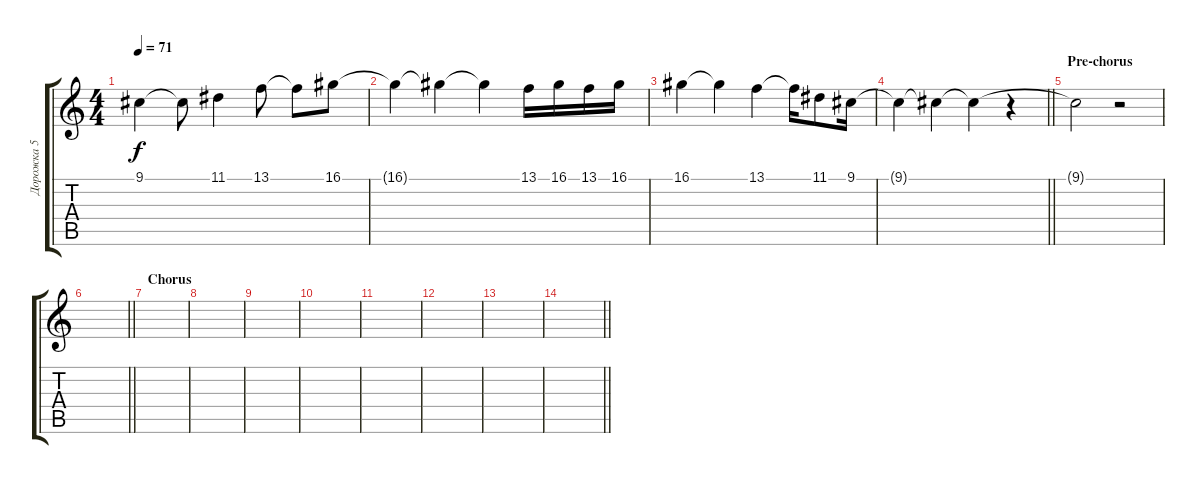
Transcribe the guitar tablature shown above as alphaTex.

\track ("Дорожка 5" "Дорожка 5") {instrument choiraahs}
\staff {score tabs}
\tuning (E4 B3 G3 D3 A2 E2) {hide}
\ts (4 4)
\tempo 71
\clef g2
\ks c
9.1.4{dy f} 9.1{t}.8 11.1.4 13.1.8 13.1{t}.8 16.1.8 |
16.1{t}.4 16.1{t}.4 16.1{t}.4 13.1.16 16.1.16 13.1.16 16.1.16 |
16.1.4 16.1{t}.4 13.1.4 13.1{t}.16 11.1.8 9.1.16 |
\barLineRight lightlight
9.1{t}.4 9.1{t}.4 9.1{t}.4 r.4 |
\section ("" "Pre-chorus")
9.1{t}.2 r.2 |
\barLineRight lightlight
|
\section ("" "Chorus")
|
|
|
|
|
|
|
\barLineRight lightlight
